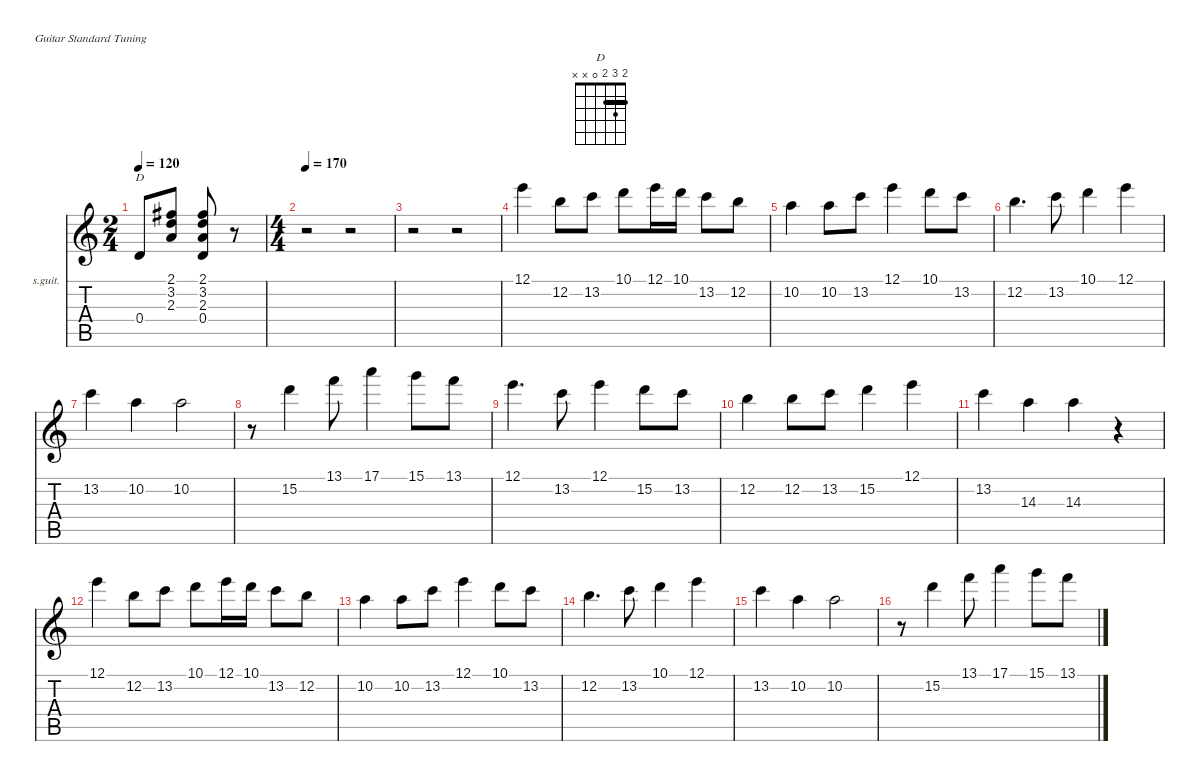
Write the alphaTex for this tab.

\hideDynamics
\bracketExtendMode nobrackets
\firstSystemTrackNameOrientation horizontal
\otherSystemsTrackNameOrientation horizontal
\track ("王玥昊" "s.guit.") {instrument acousticguitarsteel}
\staff {score tabs}
\tuning (E4 B3 G3 D3 A2 E2)
\chord ("D" 2 3 2 0 x x) {barre 2}
\ts (2 4)
\tempo 120
\clef g2
\ks c
0.4.8{ch "D" dy f} (2.1{acc #} 3.2 2.3).8 (2.1{acc #} 3.2 2.3 0.4).8 r.8 |
\ts (4 4)
\beaming (8 2 2 2 2)
\tempo 170
r.2 r.2 |
r.2 r.2 |
12.1.4{dy fff} 12.2.8 13.2.8 10.1.8 12.1.16 10.1.16 13.2.8{dy f} 12.2.8 |
10.2.4 10.2.8 13.2.8 12.1.4{dy fff} 10.1.8 13.2.8{dy f} |
12.2.4{d} 13.2.8 10.1.4{dy fff} 12.1.4 |
13.2.4 10.2.4{dy f} 10.2.2 |
r.8 15.2.4{dy fff} 13.1.8 17.1.4 15.1.8 13.1.8 |
12.1.4{d} 13.2.8 12.1.4 15.2.8{dy f} 13.2.8 |
12.2.4 12.2.8 13.2.8 15.2.4 12.1.4{dy fff} |
13.2.4 14.3.4 14.3.4 r.4 |
12.1.4 12.2.8 13.2.8 10.1.8 12.1.16 10.1.16 13.2.8 12.2.8 |
10.2.4 10.2.8 13.2.8 12.1.4 10.1.8 13.2.8 |
12.2.4{d} 13.2.8 10.1.4 12.1.4 |
13.2.4 10.2.4 10.2.2 |
r.8 15.2.4 13.1.8 17.1.4 15.1.8 13.1.8
